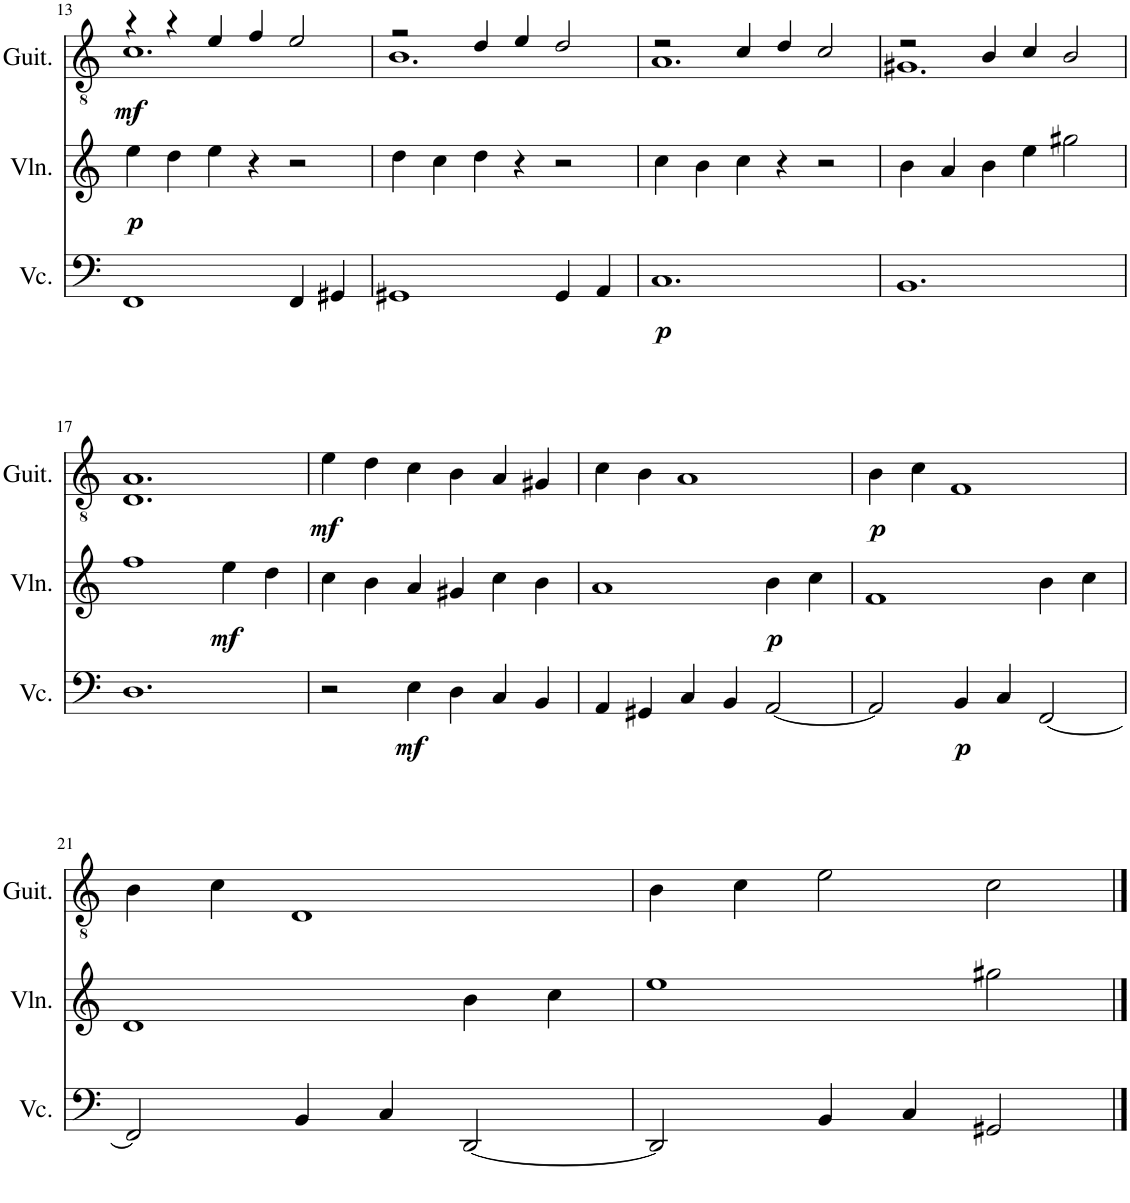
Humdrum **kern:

**kern	**dynam	**kern	**dynam	**kern	**dynam
*part3	*part3	*part2	*part2	*part1	*part1
*staff3	*staff3	*staff2	*staff2	*staff1	*staff1
*I"Violoncello	*	*I"Violin	*	*I"Acoustic Guitar	*
*I'Vc.	*	*I'Vln.	*	*I'Guit.	*
!!LO:PB:g=z
*clefF4	*	*clefG2	*	*clefGv2	*
*k[]	*	*k[]	*	*k[]	*
*M6/4	*	*M6/4	*	*M6/4	*
=13	=13	=13	=13	=13	=13
*	*	*	*	*^	*
!	!	!	!LO:DY:b	!	!	!LO:DY:b
1FF	.	4ee\	p	4r	1.c	mf
.	.	4dd\	.	4r	.	.
.	.	4ee\	.	4e/	.	.
.	.	4r	.	4f/	.	.
4FF/	.	2r	.	2e/	.	.
4GG#X/	.	.	.	.	.	.
=14	=14	=14	=14	=14	=14	=14
1GG#X	.	4dd\	.	2r	1.B	.
.	.	4cc\	.	.	.	.
.	.	4dd\	.	4d/	.	.
.	.	4r	.	4e/	.	.
4GG#/	.	2r	.	2d/	.	.
4AA/	.	.	.	.	.	.
=15	=15	=15	=15	=15	=15	=15
!	!LO:DY:b	!	!	!	!	!
1.C	p	4cc\	.	2r	1.A	.
.	.	4b\	.	.	.	.
.	.	4cc\	.	4c/	.	.
.	.	4r	.	4d/	.	.
.	.	2r	.	2c/	.	.
=16	=16	=16	=16	=16	=16	=16
1.BB	.	4b\	.	2r	1.G#X	.
.	.	4a/	.	.	.	.
.	.	4b\	.	4B/	.	.
.	.	4ee\	.	4c/	.	.
.	.	2gg#X\	.	2B/	.	.
!!LO:LB:g=z	!!
=17	=17	=17	=17	=17	=17	=17
1.D	.	1ff	.	1.A	1.D	.
!	!	!	!LO:DY:b	!	!	!
.	.	4ee\	mf	.	.	.
.	.	4dd\	.	.	.	.
*	*	*	*	*v	*v	*
=18	=18	=18	=18	=18	=18
!	!	!	!	!	!LO:DY:b
2r	.	4cc\	.	4e\	mf
.	.	4b\	.	4d\	.
!	!LO:DY:b	!	!	!	!
4E\	mf	4a/	.	4c\	.
4D\	.	4g#X/	.	4B\	.
4C/	.	4cc\	.	4A/	.
4BB/	.	4b\	.	4G#X/	.
=19	=19	=19	=19	=19	=19
4AA/	.	1a	.	4c\	.
4GG#X/	.	.	.	4B\	.
4C/	.	.	.	1A	.
4BB/	.	.	.	.	.
!	!	!	!LO:DY:b	!	!
[2AA/	.	4b\	p	.	.
.	.	4cc\	.	.	.
=20	=20	=20	=20	=20	=20
!	!	!	!	!	!LO:DY:b
2AA/]	.	1f	.	4B\	p
.	.	.	.	4c\	.
!	!LO:DY:b	!	!	!	!
4BB/	p	.	.	1F	.
4C/	.	.	.	.	.
[2FF/	.	4b\	.	.	.
.	.	4cc\	.	.	.
!!LO:LB:g=z
=21	=21	=21	=21	=21	=21
2FF/]	.	1d	.	4B\	.
.	.	.	.	4c\	.
4BB/	.	.	.	1D	.
4C/	.	.	.	.	.
[2DD/	.	4b\	.	.	.
.	.	4cc\	.	.	.
=22	=22	=22	=22	=22	=22
2DD/]	.	1ee	.	4B\	.
.	.	.	.	4c\	.
4BB/	.	.	.	2e\	.
4C/	.	.	.	.	.
2GG#X/	.	2gg#X\	.	2c\	.
==	==	==	==	==	==
*-	*-	*-	*-	*-	*-
